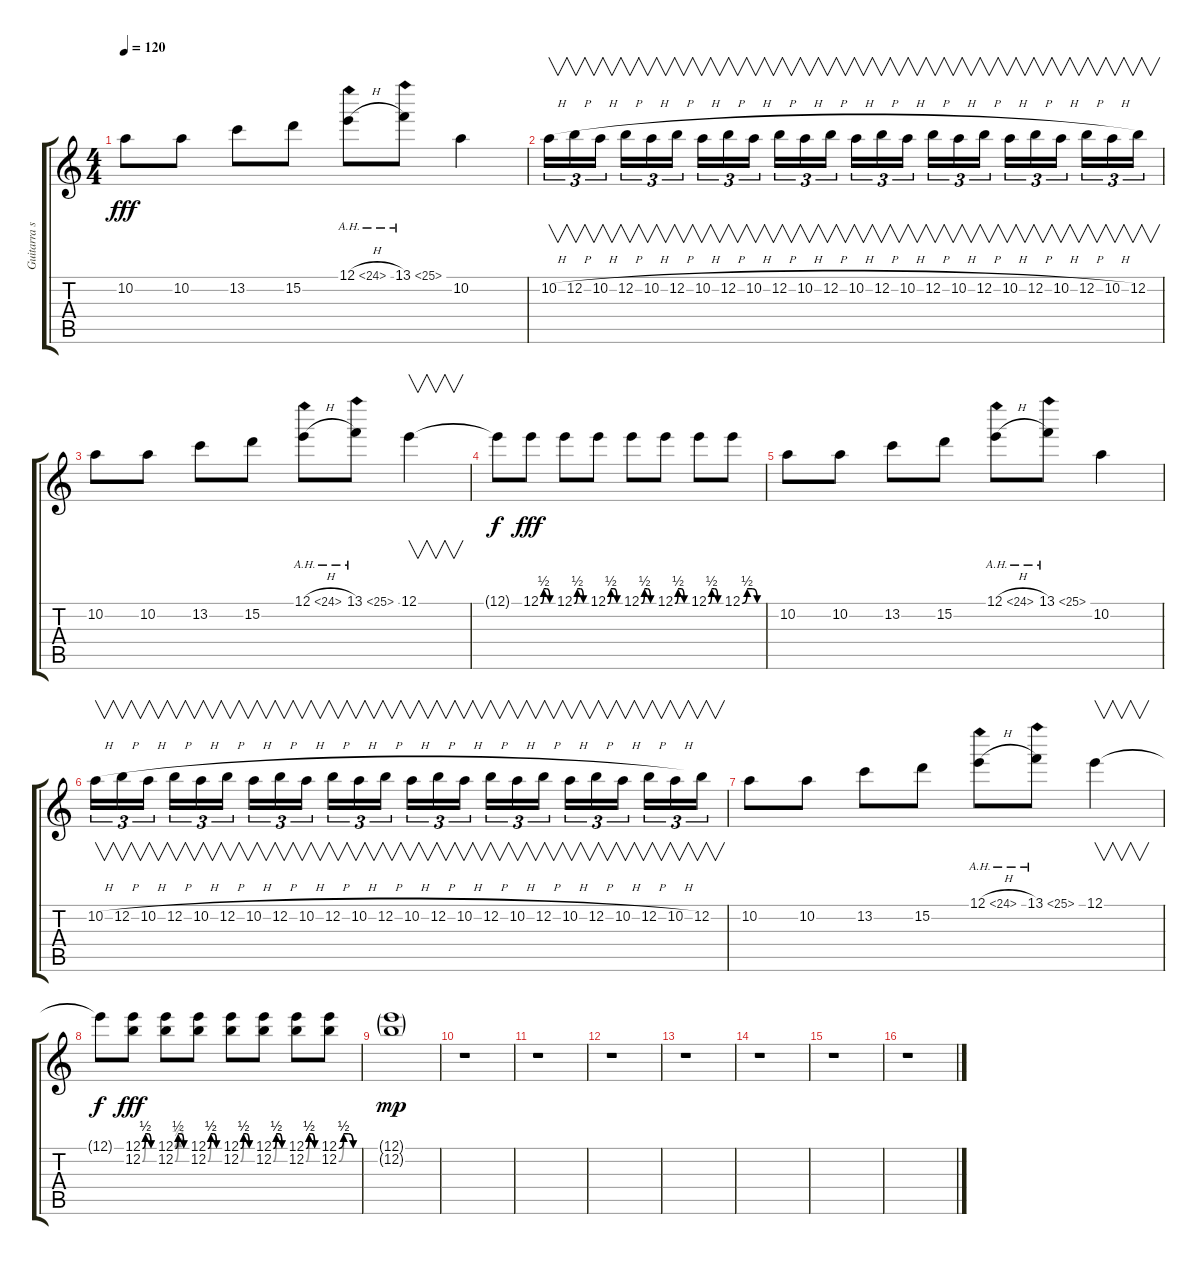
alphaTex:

\track ("Guitarra solo" "Guitarra s") {instrument distortionguitar}
\staff {score tabs}
\tuning (E4 B3 G3 D3 A2 E2) {hide}
\ts (4 4)
\tempo 120
\clef g2
\ks c
10.2.8{dy fff} 10.2.8 13.2.8 15.2.8 12.1{ah 12 h}.8 13.1{ah 12}.8 10.2.4 |
10.2{h}.16{v tu (3 2)} 12.2{h}.16{v tu (3 2)} 10.2{h}.16{v tu (3 2)} 12.2{h}.16{v tu (3 2)} 10.2{h}.16{v tu (3 2)} 12.2{h}.16{v tu (3 2)} 10.2{h}.16{v tu (3 2)} 12.2{h}.16{v tu (3 2)} 10.2{h}.16{v tu (3 2)} 12.2{h}.16{v tu (3 2)} 10.2{h}.16{v tu (3 2)} 12.2{h}.16{v tu (3 2)} 10.2{h}.16{v tu (3 2)} 12.2{h}.16{v tu (3 2)} 10.2{h}.16{v tu (3 2)} 12.2{h}.16{v tu (3 2)} 10.2{h}.16{v tu (3 2)} 12.2{h}.16{v tu (3 2)} 10.2{h}.16{v tu (3 2)} 12.2{h}.16{v tu (3 2)} 10.2{h}.16{v tu (3 2)} 12.2{h}.16{v tu (3 2)} 10.2{h}.16{v tu (3 2)} 12.2.16{v tu (3 2)} |
10.2.8 10.2.8 13.2.8 15.2.8 12.1{ah 12 h}.8 13.1{ah 12}.8 12.1.4{v} |
12.1{t}.8{dy f} 12.1{be (custom 0 0 15 2 30 2 45 0 60 0)}.8{dy fff} 12.1{be (custom 0 0 15 2 30 2 45 0 60 0)}.8 12.1{be (custom 0 0 15 2 30 2 45 0 60 0)}.8 12.1{be (custom 0 0 15 2 30 2 45 0 60 0)}.8 12.1{be (custom 0 0 15 2 30 2 45 0 60 0)}.8 12.1{be (custom 0 0 15 2 30 2 45 0 60 0)}.8 12.1{be (custom 0 0 15 2 30 2 45 0 60 0)}.8 |
10.2.8 10.2.8 13.2.8 15.2.8 12.1{ah 12 h}.8 13.1{ah 12}.8 10.2.4 |
10.2{h}.16{v tu (3 2)} 12.2{h}.16{v tu (3 2)} 10.2{h}.16{v tu (3 2)} 12.2{h}.16{v tu (3 2)} 10.2{h}.16{v tu (3 2)} 12.2{h}.16{v tu (3 2)} 10.2{h}.16{v tu (3 2)} 12.2{h}.16{v tu (3 2)} 10.2{h}.16{v tu (3 2)} 12.2{h}.16{v tu (3 2)} 10.2{h}.16{v tu (3 2)} 12.2{h}.16{v tu (3 2)} 10.2{h}.16{v tu (3 2)} 12.2{h}.16{v tu (3 2)} 10.2{h}.16{v tu (3 2)} 12.2{h}.16{v tu (3 2)} 10.2{h}.16{v tu (3 2)} 12.2{h}.16{v tu (3 2)} 10.2{h}.16{v tu (3 2)} 12.2{h}.16{v tu (3 2)} 10.2{h}.16{v tu (3 2)} 12.2{h}.16{v tu (3 2)} 10.2{h}.16{v tu (3 2)} 12.2.16{v tu (3 2)} |
10.2.8 10.2.8 13.2.8 15.2.8 12.1{ah 12 h}.8 13.1{ah 12}.8 12.1.4{v} |
12.1{t}.8{dy f} (12.1{be (custom 0 0 15 2 30 2 45 0 60 0)} 12.2{be (custom 0 0 15 2 30 2 45 0 60 0)}).8{dy fff} (12.1{be (custom 0 0 15 2 30 2 45 0 60 0)} 12.2{be (custom 0 0 15 1 30 1 45 0 60 0)}).8 (12.1{be (custom 0 0 15 2 30 2 45 0 60 0)} 12.2{be (custom 0 0 15 2 30 2 45 0 60 0)}).8 (12.1{be (custom 0 0 15 2 30 2 45 0 60 0)} 12.2{be (custom 0 0 15 2 30 2 45 0 60 0)}).8 (12.1{be (custom 0 0 15 2 30 2 45 0 60 0)} 12.2{be (custom 0 0 15 2 30 2 45 0 60 0)}).8 (12.1{be (custom 0 0 15 2 30 2 45 0 60 0)} 12.2{be (custom 0 0 15 2 30 2 45 0 60 0)}).8 (12.1{be (custom 0 0 15 2 30 2 45 0 60 0)} 12.2{be (custom 0 0 15 2 30 2 45 0 60 0)}).8 |
(12.1{g} 12.2{g}).1{dy mp} |
r.1 |
r.1 |
r.1 |
r.1 |
r.1 |
r.1 |
r.1
